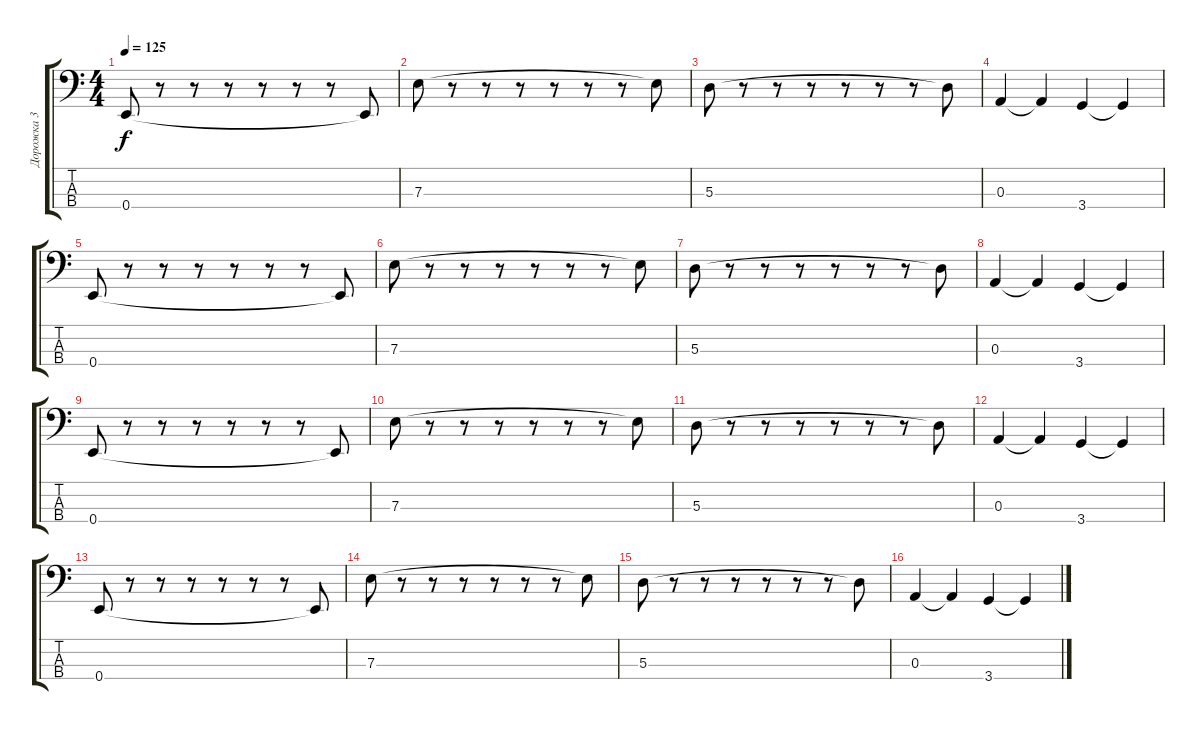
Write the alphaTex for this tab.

\track ("Дорожка 3" "Дорожка 3") {instrument electricbassfinger}
\staff {score tabs}
\tuning (G2 D2 A1 E1) {hide}
\ts (4 4)
\tempo 125
\clef f4
\ks c
0.4.8{dy f} r.8 r.8 r.8 r.8 r.8 r.8 0.4{t}.8 |
7.3.8 r.8 r.8 r.8 r.8 r.8 r.8 7.3{t}.8 |
5.3.8 r.8 r.8 r.8 r.8 r.8 r.8 5.3{t}.8 |
0.3.4 0.3{t}.4 3.4.4 3.4{t}.4 |
0.4.8 r.8 r.8 r.8 r.8 r.8 r.8 0.4{t}.8 |
7.3.8 r.8 r.8 r.8 r.8 r.8 r.8 7.3{t}.8 |
5.3.8 r.8 r.8 r.8 r.8 r.8 r.8 5.3{t}.8 |
0.3.4 0.3{t}.4 3.4.4 3.4{t}.4 |
0.4.8 r.8 r.8 r.8 r.8 r.8 r.8 0.4{t}.8 |
7.3.8 r.8 r.8 r.8 r.8 r.8 r.8 7.3{t}.8 |
5.3.8 r.8 r.8 r.8 r.8 r.8 r.8 5.3{t}.8 |
0.3.4 0.3{t}.4 3.4.4 3.4{t}.4 |
0.4.8 r.8 r.8 r.8 r.8 r.8 r.8 0.4{t}.8 |
7.3.8 r.8 r.8 r.8 r.8 r.8 r.8 7.3{t}.8 |
5.3.8 r.8 r.8 r.8 r.8 r.8 r.8 5.3{t}.8 |
0.3.4 0.3{t}.4 3.4.4 3.4{t}.4
